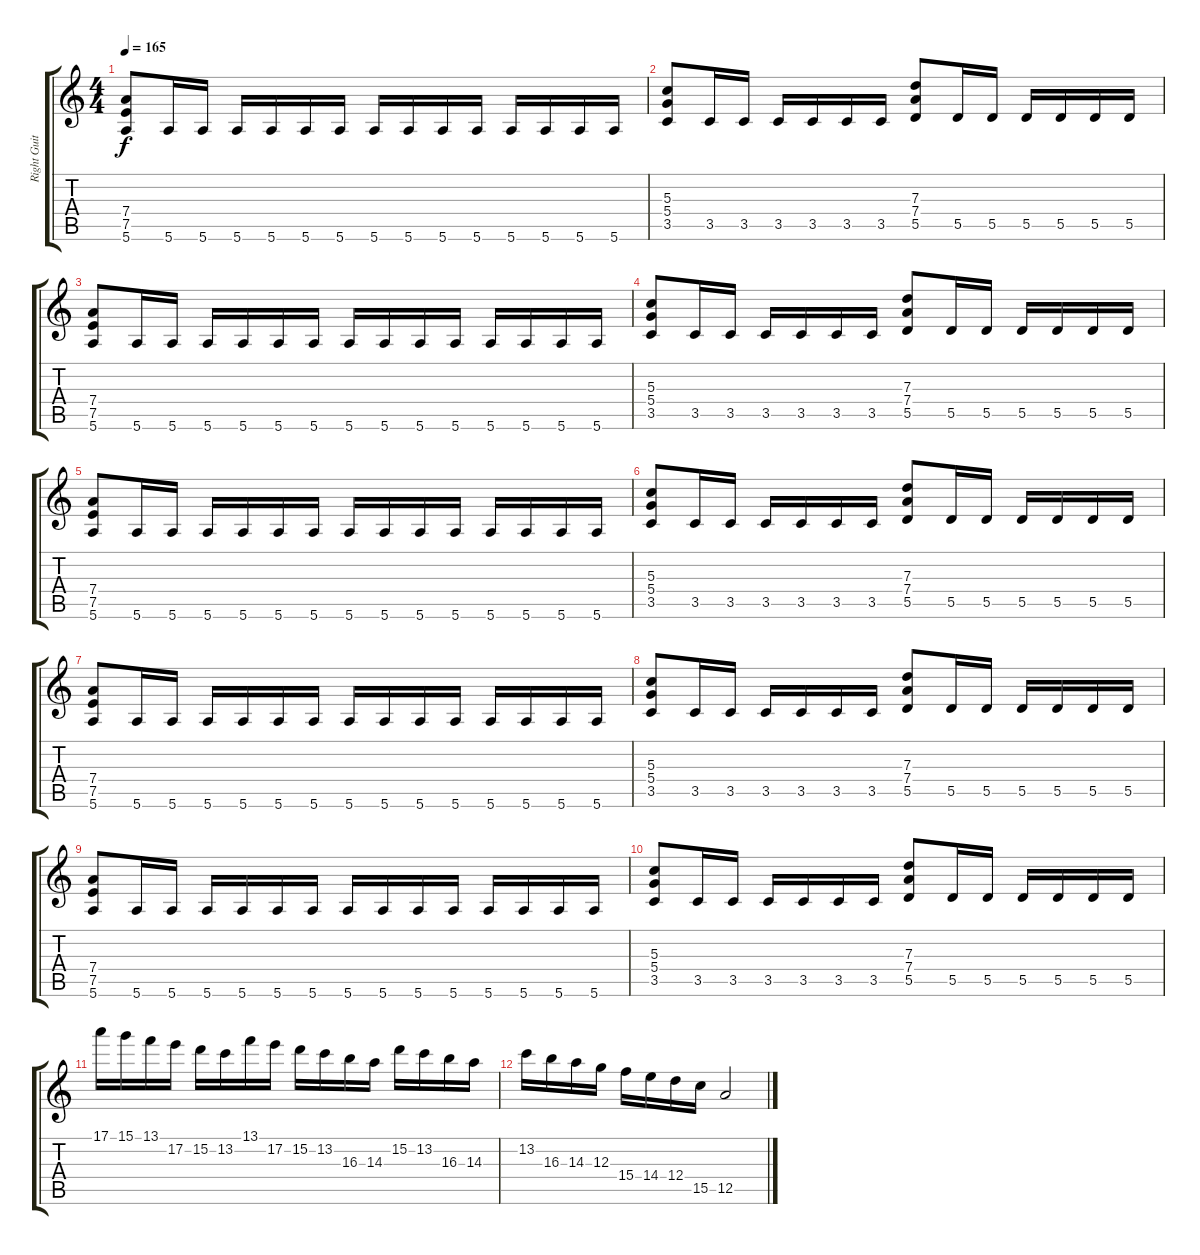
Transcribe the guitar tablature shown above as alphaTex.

\track ("Right Guitar" "Right Guit") {instrument distortionguitar}
\staff {score tabs}
\tuning (E4 B3 G3 D3 A2 E2) {hide}
\ts (4 4)
\tempo 165
\clef g2
\ks c
(7.4 7.5 5.6).8{dy f} 5.6.16 5.6.16 5.6.16 5.6.16 5.6.16 5.6.16 5.6.16 5.6.16 5.6.16 5.6.16 5.6.16 5.6.16 5.6.16 5.6.16 |
(5.3 5.4 3.5).8 3.5.16 3.5.16 3.5.16 3.5.16 3.5.16 3.5.16 (7.3 7.4 5.5).8 5.5.16 5.5.16 5.5.16 5.5.16 5.5.16 5.5.16 |
(7.4 7.5 5.6).8 5.6.16 5.6.16 5.6.16 5.6.16 5.6.16 5.6.16 5.6.16 5.6.16 5.6.16 5.6.16 5.6.16 5.6.16 5.6.16 5.6.16 |
(5.3 5.4 3.5).8 3.5.16 3.5.16 3.5.16 3.5.16 3.5.16 3.5.16 (7.3 7.4 5.5).8 5.5.16 5.5.16 5.5.16 5.5.16 5.5.16 5.5.16 |
(7.4 7.5 5.6).8 5.6.16 5.6.16 5.6.16 5.6.16 5.6.16 5.6.16 5.6.16 5.6.16 5.6.16 5.6.16 5.6.16 5.6.16 5.6.16 5.6.16 |
(5.3 5.4 3.5).8 3.5.16 3.5.16 3.5.16 3.5.16 3.5.16 3.5.16 (7.3 7.4 5.5).8 5.5.16 5.5.16 5.5.16 5.5.16 5.5.16 5.5.16 |
(7.4 7.5 5.6).8 5.6.16 5.6.16 5.6.16 5.6.16 5.6.16 5.6.16 5.6.16 5.6.16 5.6.16 5.6.16 5.6.16 5.6.16 5.6.16 5.6.16 |
(5.3 5.4 3.5).8 3.5.16 3.5.16 3.5.16 3.5.16 3.5.16 3.5.16 (7.3 7.4 5.5).8 5.5.16 5.5.16 5.5.16 5.5.16 5.5.16 5.5.16 |
(7.4 7.5 5.6).8 5.6.16 5.6.16 5.6.16 5.6.16 5.6.16 5.6.16 5.6.16 5.6.16 5.6.16 5.6.16 5.6.16 5.6.16 5.6.16 5.6.16 |
(5.3 5.4 3.5).8 3.5.16 3.5.16 3.5.16 3.5.16 3.5.16 3.5.16 (7.3 7.4 5.5).8 5.5.16 5.5.16 5.5.16 5.5.16 5.5.16 5.5.16 |
17.1.16 15.1.16 13.1.16 17.2.16 15.2.16 13.2.16 13.1.16 17.2.16 15.2.16 13.2.16 16.3.16 14.3.16 15.2.16 13.2.16 16.3.16 14.3.16 |
13.2.16 16.3.16 14.3.16 12.3.16 15.4.16 14.4.16 12.4.16 15.5.16 12.5.2
